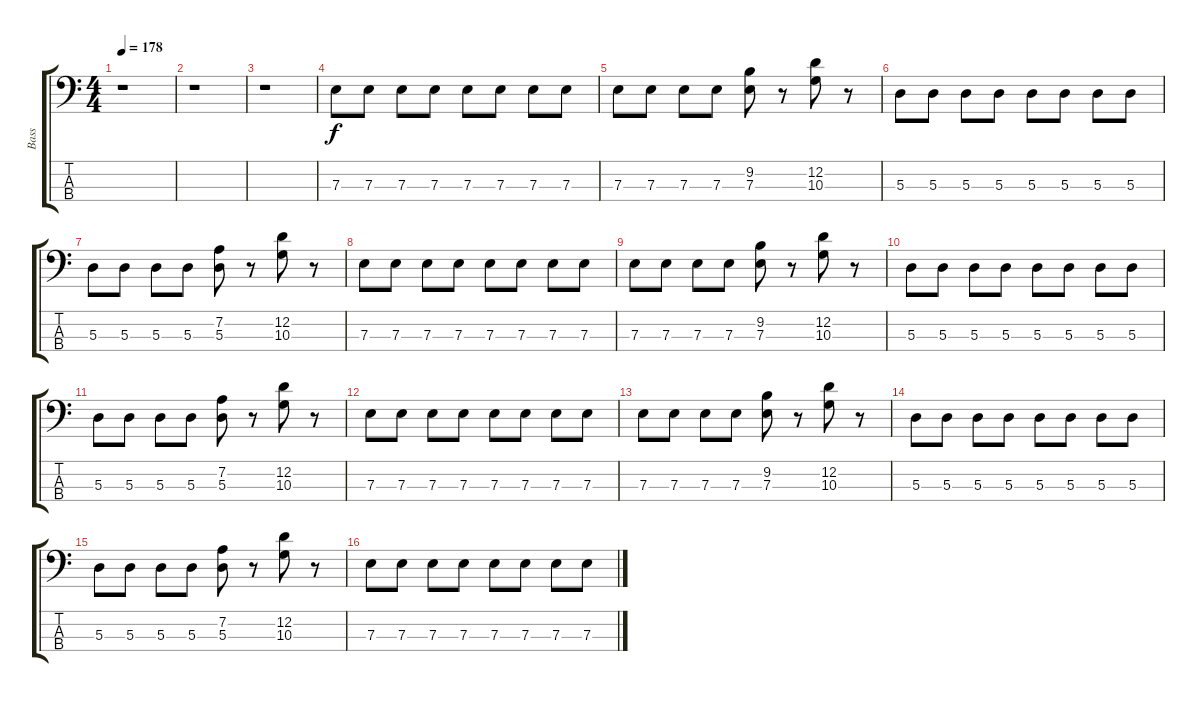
\track ("Bass" "Bass") {mute instrument electricbassfinger}
\staff {score tabs}
\tuning (G2 D2 A1 E1) {hide}
\ts (4 4)
\tempo 178
\clef f4
\ks c
r.1{dy f} |
r.1 |
r.1 |
7.3.8 7.3.8 7.3.8 7.3.8 7.3.8 7.3.8 7.3.8 7.3.8 |
7.3.8 7.3.8 7.3.8 7.3.8 (9.2 7.3).8 r.8 (12.2 10.3).8 r.8 |
5.3.8 5.3.8 5.3.8 5.3.8 5.3.8 5.3.8 5.3.8 5.3.8 |
5.3.8 5.3.8 5.3.8 5.3.8 (7.2 5.3).8 r.8 (12.2 10.3).8 r.8 |
7.3.8 7.3.8 7.3.8 7.3.8 7.3.8 7.3.8 7.3.8 7.3.8 |
7.3.8 7.3.8 7.3.8 7.3.8 (9.2 7.3).8 r.8 (12.2 10.3).8 r.8 |
5.3.8 5.3.8 5.3.8 5.3.8 5.3.8 5.3.8 5.3.8 5.3.8 |
5.3.8 5.3.8 5.3.8 5.3.8 (7.2 5.3).8 r.8 (12.2 10.3).8 r.8 |
7.3.8 7.3.8 7.3.8 7.3.8 7.3.8 7.3.8 7.3.8 7.3.8 |
7.3.8 7.3.8 7.3.8 7.3.8 (9.2 7.3).8 r.8 (12.2 10.3).8 r.8 |
5.3.8 5.3.8 5.3.8 5.3.8 5.3.8 5.3.8 5.3.8 5.3.8 |
5.3.8 5.3.8 5.3.8 5.3.8 (7.2 5.3).8 r.8 (12.2 10.3).8 r.8 |
7.3.8 7.3.8 7.3.8 7.3.8 7.3.8 7.3.8 7.3.8 7.3.8
